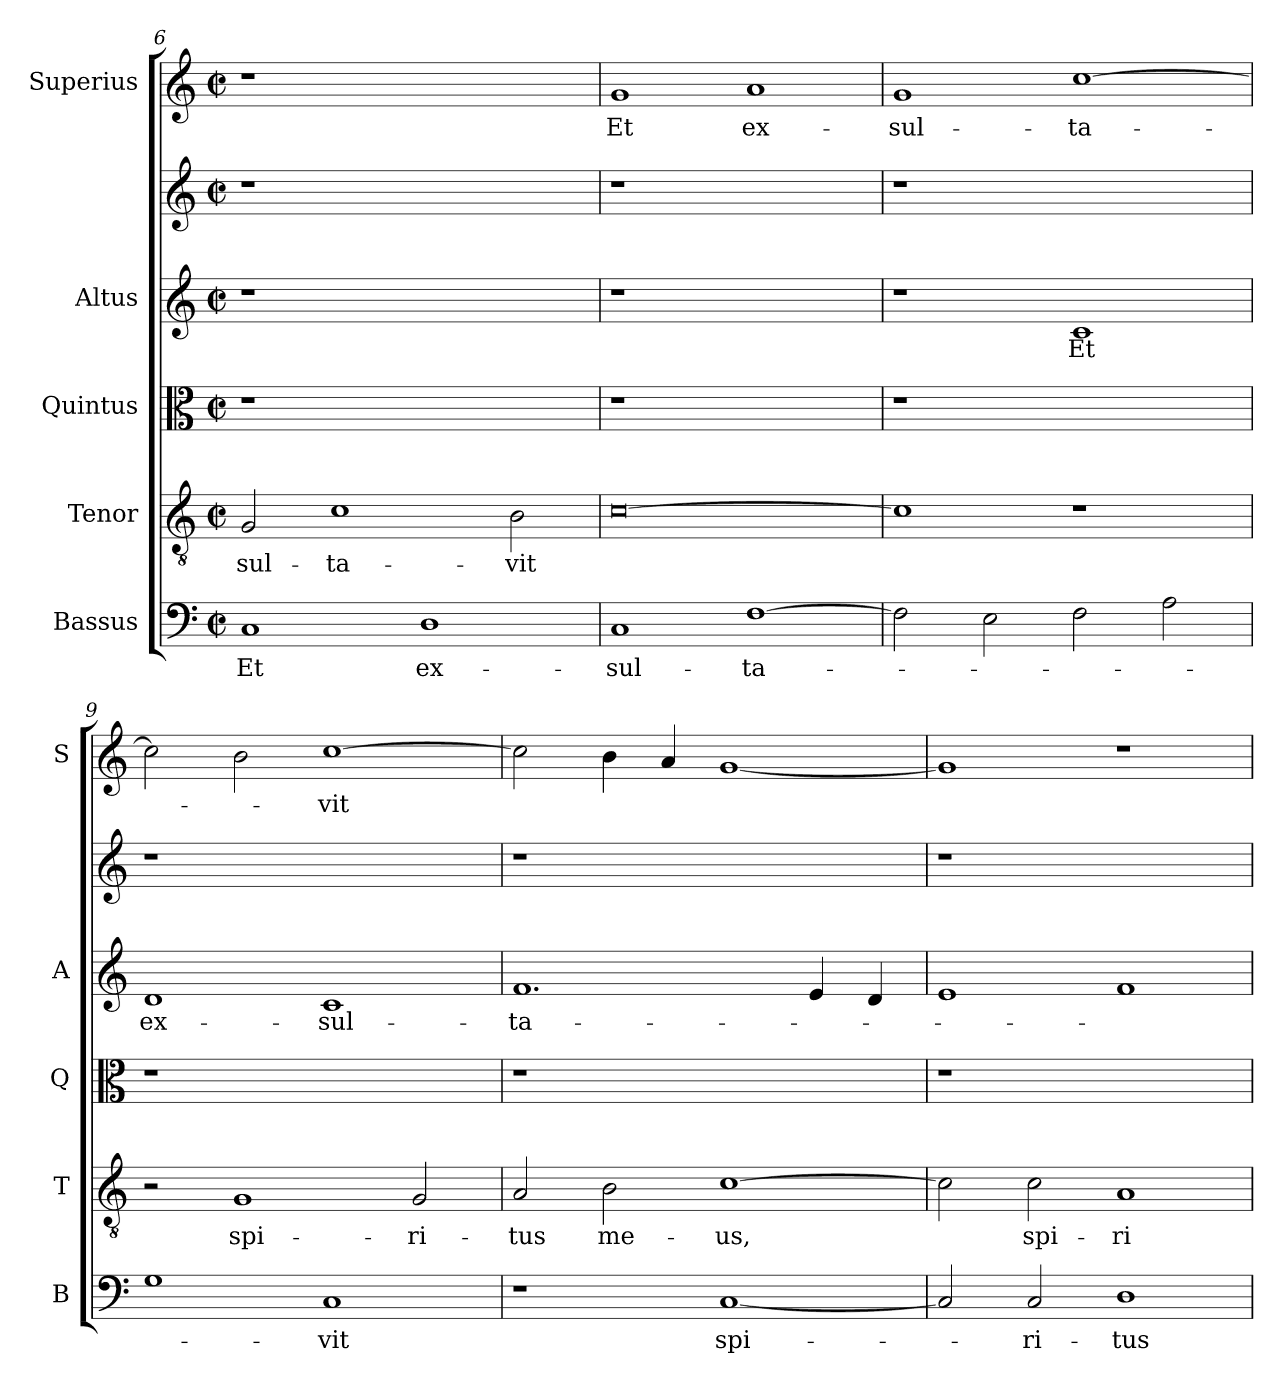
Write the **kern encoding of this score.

**kern	**text	**kern	**text	**kern	**kern	**text	**kern	**kern	**text
*part6	*part6	*part5	*part5	*part4	*part3	*part3	*part2	*part1	*part1
*staff6	*staff6	*staff5	*staff5	*staff4	*staff3	*staff3	*staff2	*staff1	*staff1
*I"Bassus	*	*I"Tenor	*	*I"Quintus	*I"Altus	*	*	*I"Superius	*
*I'B	*	*I'T	*	*I'Q	*I'A	*	*	*I'S	*
*clefF4	*	*clefGv2	*	*clefC3	*clefG2	*	*clefG2	*clefG2	*
*k[]	*	*k[]	*	*k[]	*k[]	*	*k[]	*k[]	*
*C:	*	*C:	*	*C:	*C:	*	*C:	*C:	*
*M2/2	*	*M2/2	*	*M2/2	*M2/2	*	*M2/2	*M2/2	*
*met(c|)	*	*met(c|)	*	*met(c|)	*met(c|)	*	*met(c|)	*met(c|)	*
=6	=6	=6	=6	=6	=6	=6	=6	=6	=6
!	!LO:LY:b	!	!LO:LY:b	!	!	!	!	!	!
1C	Et	2G/	-sul-	1r	1r	.	1r	1r	.
!	!	!	!LO:LY:b	!	!	!	!	!	!
.	.	1c	-ta-	.	.	.	.	.	.
!	!LO:LY:b	!	!	!	!	!	!	!	!
1D	ex-	.	.	1ryy	1ryy	.	1ryy	1ryy	.
!	!	!	!LO:LY:b	!	!	!	!	!	!
.	.	2B\	-vit	.	.	.	.	.	.
=7	=7	=7	=7	=7	=7	=7	=7	=7	=7
!	!LO:LY:b	!	!	!	!	!	!	!	!LO:LY:b
1C	-sul-	[0c	.	1r	1r	.	1r	1g	Et
!	!LO:LY:b	!	!	!	!	!	!	!	!LO:LY:b
[1F	-ta-	.	.	1ryy	1ryy	.	1ryy	1a	ex-
=8	=8	=8	=8	=8	=8	=8	=8	=8	=8
!	!	!	!	!	!	!	!	!	!LO:LY:b
2F\]	.	1c]	.	1r	1r	.	1r	1g	-sul-
2E\	.	.	.	.	.	.	.	.	.
!	!	!	!	!	!	!LO:LY:b	!	!	!LO:LY:b
2F\	.	1r	.	1ryy	1c	Et	1ryy	[1cc	-ta-
2A\	.	.	.	.	.	.	.	.	.
=9	=9	=9	=9	=9	=9	=9	=9	=9	=9
!	!	!	!	!	!	!LO:LY:b	!	!	!
1G	.	2r	.	1r	1d	ex-	1r	2cc\]	.
!	!	!	!LO:LY:b	!	!	!	!	!	!
.	.	1G	spi-	.	.	.	.	2b\	.
!	!LO:LY:b	!	!	!	!	!LO:LY:b	!	!	!LO:LY:b
1C	-vit	.	.	1ryy	1c	-sul-	1ryy	[1cc	-vit
!	!	!	!LO:LY:b	!	!	!	!	!	!
.	.	2G/	-ri-	.	.	.	.	.	.
=10	=10	=10	=10	=10	=10	=10	=10	=10	=10
!	!	!	!LO:LY:b	!	!	!LO:LY:b	!	!	!
1r	.	2A/	-tus	1r	1.f	-ta-	1r	2cc\]	.
!	!	!	!LO:LY:b	!	!	!	!	!	!
.	.	2B\	me-	.	.	.	.	4b\	.
.	.	.	.	.	.	.	.	4a/	.
!	!LO:LY:b	!	!LO:LY:b	!	!	!	!	!	!
[1C	spi-	[1c	-us,	1ryy	.	.	1ryy	[1g	.
.	.	.	.	.	4e/	.	.	.	.
.	.	.	.	.	4d/	.	.	.	.
=11	=11	=11	=11	=11	=11	=11	=11	=11	=11
2C/]	.	2c\]	.	1r	1e	.	1r	1g]	.
!	!LO:LY:b	!	!LO:LY:b	!	!	!	!	!	!
2C/	-ri-	2c\	spi-	.	.	.	.	.	.
!	!LO:LY:b	!	!LO:LY:b	!	!	!	!	!	!
1D	-tus	1A	-ri-	1ryy	1f	.	1ryy	1r	.
=	=	=	=	=	=	=	=	=	=
*-	*-	*-	*-	*-	*-	*-	*-	*-	*-
